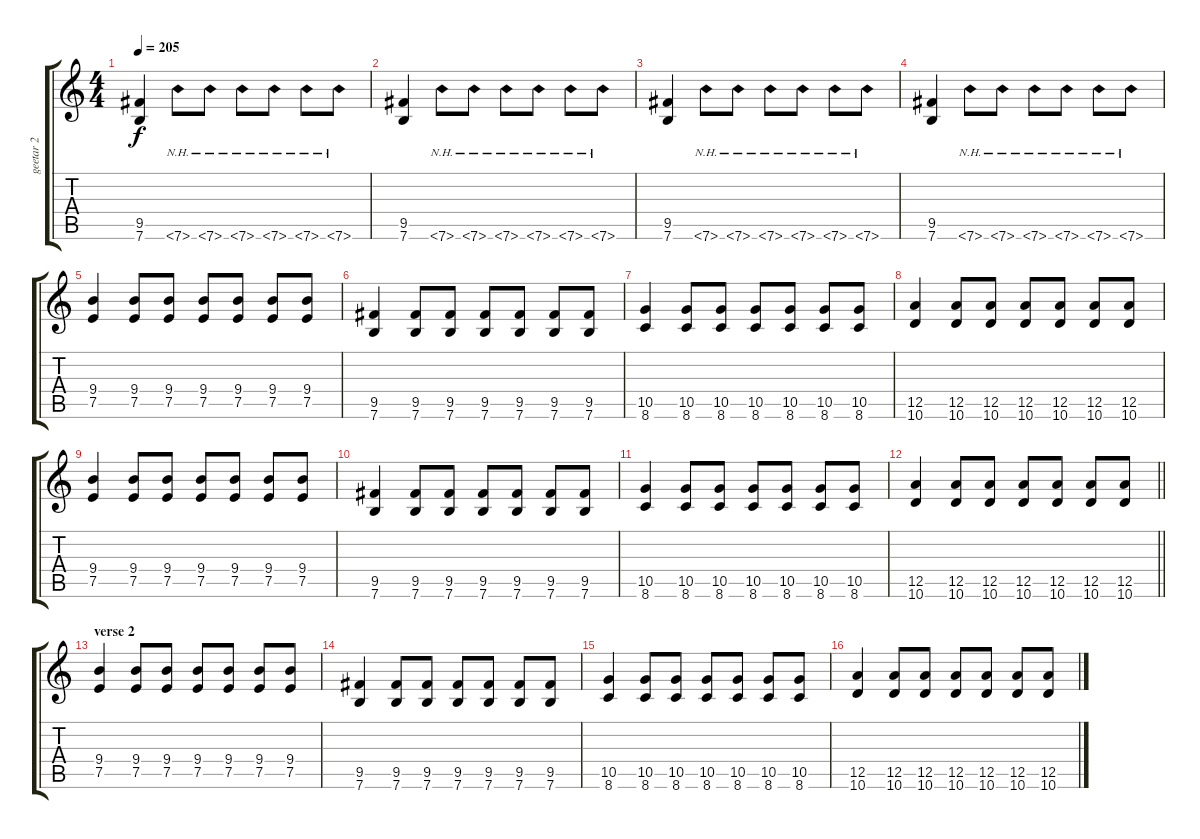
\track ("geetar 2" "geetar 2") {instrument distortionguitar}
\staff {score tabs}
\tuning (E4 B3 G3 D3 A2 E2) {hide}
\ts (4 4)
\tempo 205
\clef g2
\ks c
(9.5 7.6).4{dy f} 7.6{nh}.8 7.6{nh}.8 7.6{nh}.8 7.6{nh}.8 7.6{nh}.8 7.6{nh}.8 |
(9.5 7.6).4 7.6{nh}.8 7.6{nh}.8 7.6{nh}.8 7.6{nh}.8 7.6{nh}.8 7.6{nh}.8 |
(9.5 7.6).4 7.6{nh}.8 7.6{nh}.8 7.6{nh}.8 7.6{nh}.8 7.6{nh}.8 7.6{nh}.8 |
(9.5 7.6).4 7.6{nh}.8 7.6{nh}.8 7.6{nh}.8 7.6{nh}.8 7.6{nh}.8 7.6{nh}.8 |
(9.4 7.5).4 (9.4 7.5).8 (9.4 7.5).8 (9.4 7.5).8 (9.4 7.5).8 (9.4 7.5).8 (9.4 7.5).8 |
(9.5 7.6).4 (9.5 7.6).8 (9.5 7.6).8 (9.5 7.6).8 (9.5 7.6).8 (9.5 7.6).8 (9.5 7.6).8 |
(10.5 8.6).4 (10.5 8.6).8 (10.5 8.6).8 (10.5 8.6).8 (10.5 8.6).8 (10.5 8.6).8 (10.5 8.6).8 |
(12.5 10.6).4 (12.5 10.6).8 (12.5 10.6).8 (12.5 10.6).8 (12.5 10.6).8 (12.5 10.6).8 (12.5 10.6).8 |
(9.4 7.5).4 (9.4 7.5).8 (9.4 7.5).8 (9.4 7.5).8 (9.4 7.5).8 (9.4 7.5).8 (9.4 7.5).8 |
(9.5 7.6).4 (9.5 7.6).8 (9.5 7.6).8 (9.5 7.6).8 (9.5 7.6).8 (9.5 7.6).8 (9.5 7.6).8 |
(10.5 8.6).4 (10.5 8.6).8 (10.5 8.6).8 (10.5 8.6).8 (10.5 8.6).8 (10.5 8.6).8 (10.5 8.6).8 |
\barLineRight lightlight
(12.5 10.6).4 (12.5 10.6).8 (12.5 10.6).8 (12.5 10.6).8 (12.5 10.6).8 (12.5 10.6).8 (12.5 10.6).8 |
\section ("" "verse 2")
(9.4 7.5).4 (9.4 7.5).8 (9.4 7.5).8 (9.4 7.5).8 (9.4 7.5).8 (9.4 7.5).8 (9.4 7.5).8 |
(9.5 7.6).4 (9.5 7.6).8 (9.5 7.6).8 (9.5 7.6).8 (9.5 7.6).8 (9.5 7.6).8 (9.5 7.6).8 |
(10.5 8.6).4 (10.5 8.6).8 (10.5 8.6).8 (10.5 8.6).8 (10.5 8.6).8 (10.5 8.6).8 (10.5 8.6).8 |
(12.5 10.6).4 (12.5 10.6).8 (12.5 10.6).8 (12.5 10.6).8 (12.5 10.6).8 (12.5 10.6).8 (12.5 10.6).8
